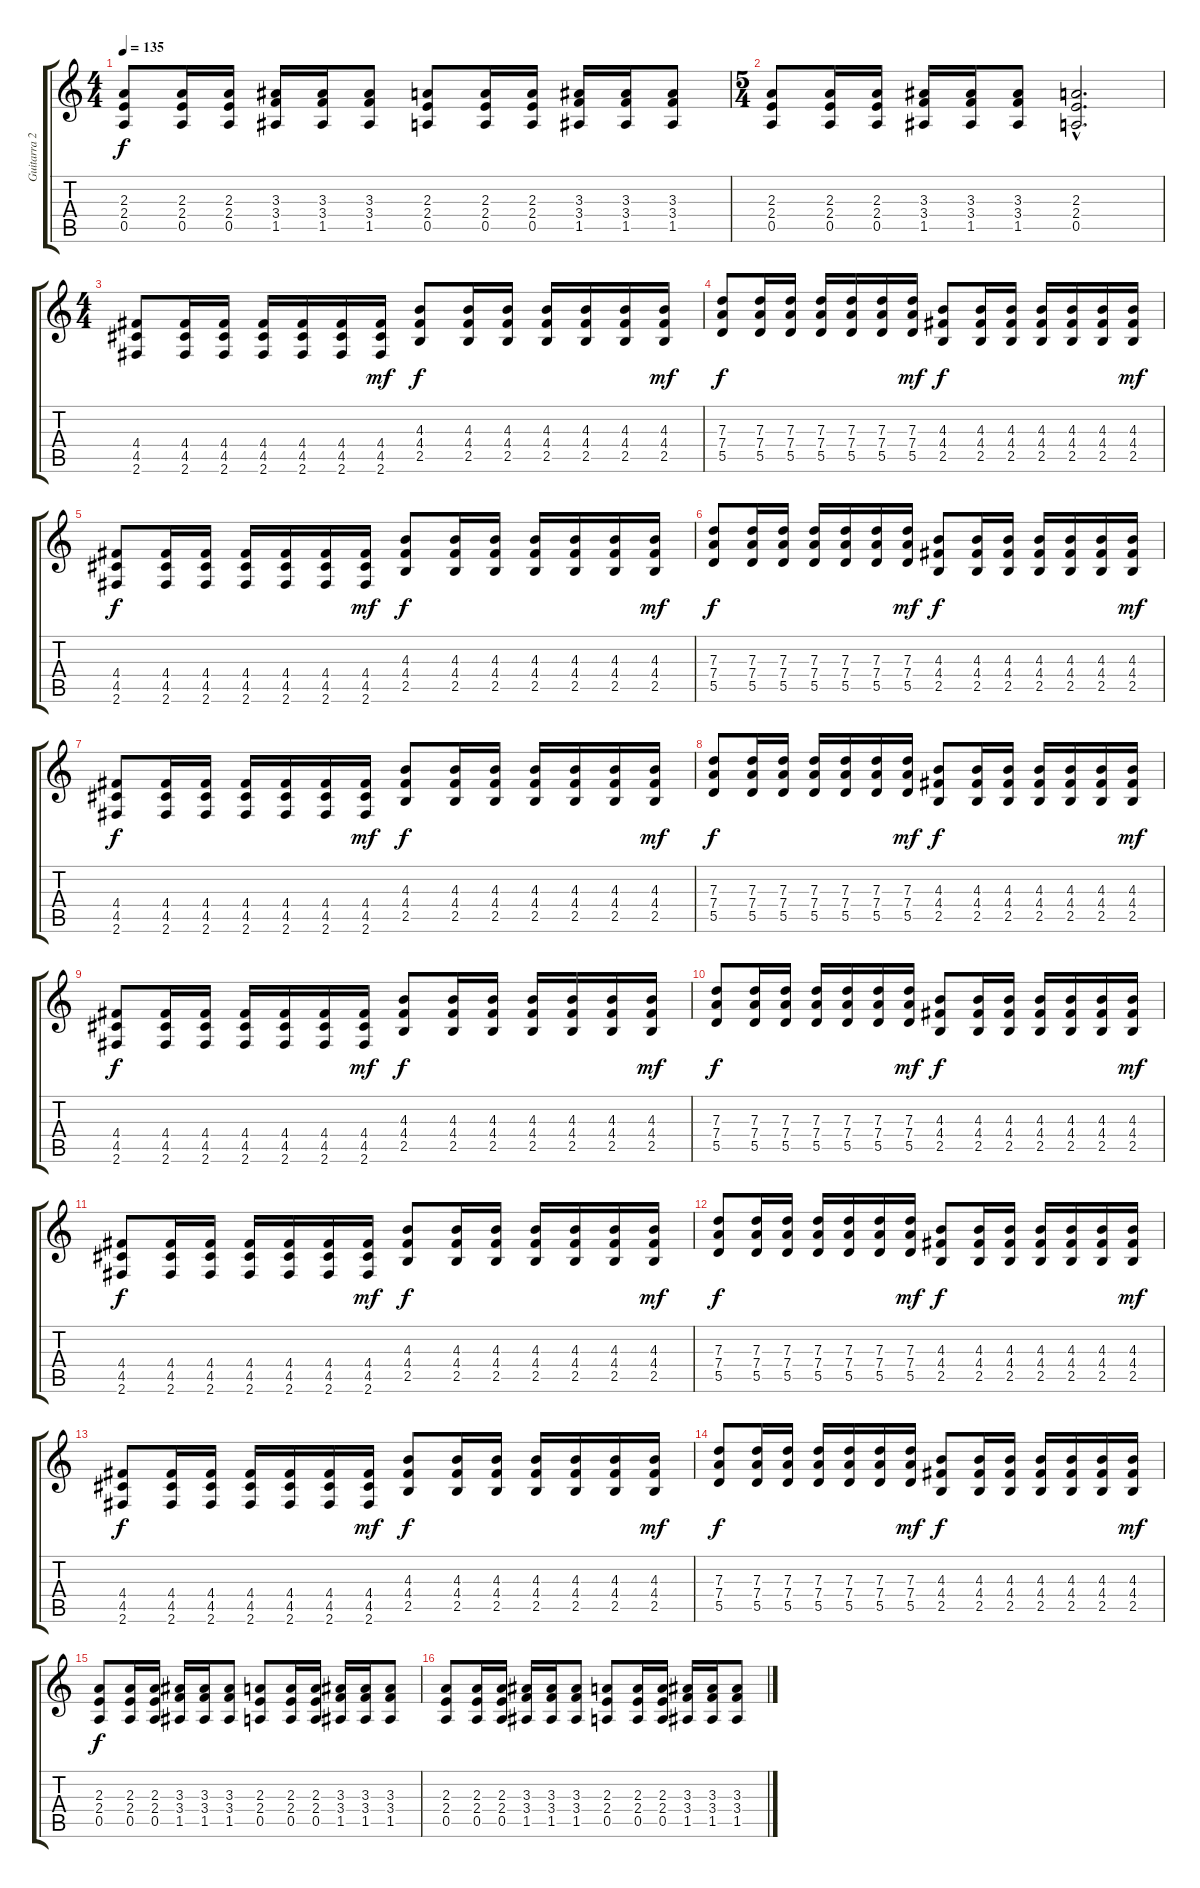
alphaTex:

\track ("Guitarra 2" "Guitarra 2") {instrument acousticguitarnylon}
\staff {score tabs}
\tuning (E4 B3 G3 D3 A2 E2) {hide}
\ts (4 4)
\tempo 135
\clef g2
\ks c
(2.3 2.4 0.5).8{dy f} (2.3 2.4 0.5).16 (2.3 2.4 0.5).16 (3.3 3.4 1.5).16 (3.3 3.4 1.5).16 (3.3 3.4 1.5).8 (2.3 2.4 0.5).8 (2.3 2.4 0.5).16 (2.3 2.4 0.5).16 (3.3 3.4 1.5).16 (3.3 3.4 1.5).16 (3.3 3.4 1.5).8 |
\ts (5 4)
(2.3 2.4 0.5).8 (2.3 2.4 0.5).16 (2.3 2.4 0.5).16 (3.3 3.4 1.5).16 (3.3 3.4 1.5).16 (3.3 3.4 1.5).8 (2.3{hac} 2.4{hac} 0.5{hac}).2{d} |
\ts (4 4)
(4.4 4.5 2.6).8 (4.4 4.5 2.6).16 (4.4 4.5 2.6).16 (4.4 4.5 2.6).16 (4.4 4.5 2.6).16 (4.4 4.5 2.6).16 (4.4 4.5 2.6).16{dy mf} (4.3 4.4 2.5).8{dy f} (4.3 4.4 2.5).16 (4.3 4.4 2.5).16 (4.3 4.4 2.5).16 (4.3 4.4 2.5).16 (4.3 4.4 2.5).16 (4.3 4.4 2.5).16{dy mf} |
(7.3 7.4 5.5).8{dy f} (7.3 7.4 5.5).16 (7.3 7.4 5.5).16 (7.3 7.4 5.5).16 (7.3 7.4 5.5).16 (7.3 7.4 5.5).16 (7.3 7.4 5.5).16{dy mf} (4.3 4.4 2.5).8{dy f} (4.3 4.4 2.5).16 (4.3 4.4 2.5).16 (4.3 4.4 2.5).16 (4.3 4.4 2.5).16 (4.3 4.4 2.5).16 (4.3 4.4 2.5).16{dy mf} |
(4.4 4.5 2.6).8{dy f} (4.4 4.5 2.6).16 (4.4 4.5 2.6).16 (4.4 4.5 2.6).16 (4.4 4.5 2.6).16 (4.4 4.5 2.6).16 (4.4 4.5 2.6).16{dy mf} (4.3 4.4 2.5).8{dy f} (4.3 4.4 2.5).16 (4.3 4.4 2.5).16 (4.3 4.4 2.5).16 (4.3 4.4 2.5).16 (4.3 4.4 2.5).16 (4.3 4.4 2.5).16{dy mf} |
(7.3 7.4 5.5).8{dy f} (7.3 7.4 5.5).16 (7.3 7.4 5.5).16 (7.3 7.4 5.5).16 (7.3 7.4 5.5).16 (7.3 7.4 5.5).16 (7.3 7.4 5.5).16{dy mf} (4.3 4.4 2.5).8{dy f} (4.3 4.4 2.5).16 (4.3 4.4 2.5).16 (4.3 4.4 2.5).16 (4.3 4.4 2.5).16 (4.3 4.4 2.5).16 (4.3 4.4 2.5).16{dy mf} |
(4.4 4.5 2.6).8{dy f} (4.4 4.5 2.6).16 (4.4 4.5 2.6).16 (4.4 4.5 2.6).16 (4.4 4.5 2.6).16 (4.4 4.5 2.6).16 (4.4 4.5 2.6).16{dy mf} (4.3 4.4 2.5).8{dy f} (4.3 4.4 2.5).16 (4.3 4.4 2.5).16 (4.3 4.4 2.5).16 (4.3 4.4 2.5).16 (4.3 4.4 2.5).16 (4.3 4.4 2.5).16{dy mf} |
(7.3 7.4 5.5).8{dy f} (7.3 7.4 5.5).16 (7.3 7.4 5.5).16 (7.3 7.4 5.5).16 (7.3 7.4 5.5).16 (7.3 7.4 5.5).16 (7.3 7.4 5.5).16{dy mf} (4.3 4.4 2.5).8{dy f} (4.3 4.4 2.5).16 (4.3 4.4 2.5).16 (4.3 4.4 2.5).16 (4.3 4.4 2.5).16 (4.3 4.4 2.5).16 (4.3 4.4 2.5).16{dy mf} |
(4.4 4.5 2.6).8{dy f} (4.4 4.5 2.6).16 (4.4 4.5 2.6).16 (4.4 4.5 2.6).16 (4.4 4.5 2.6).16 (4.4 4.5 2.6).16 (4.4 4.5 2.6).16{dy mf} (4.3 4.4 2.5).8{dy f} (4.3 4.4 2.5).16 (4.3 4.4 2.5).16 (4.3 4.4 2.5).16 (4.3 4.4 2.5).16 (4.3 4.4 2.5).16 (4.3 4.4 2.5).16{dy mf} |
(7.3 7.4 5.5).8{dy f} (7.3 7.4 5.5).16 (7.3 7.4 5.5).16 (7.3 7.4 5.5).16 (7.3 7.4 5.5).16 (7.3 7.4 5.5).16 (7.3 7.4 5.5).16{dy mf} (4.3 4.4 2.5).8{dy f} (4.3 4.4 2.5).16 (4.3 4.4 2.5).16 (4.3 4.4 2.5).16 (4.3 4.4 2.5).16 (4.3 4.4 2.5).16 (4.3 4.4 2.5).16{dy mf} |
(4.4 4.5 2.6).8{dy f} (4.4 4.5 2.6).16 (4.4 4.5 2.6).16 (4.4 4.5 2.6).16 (4.4 4.5 2.6).16 (4.4 4.5 2.6).16 (4.4 4.5 2.6).16{dy mf} (4.3 4.4 2.5).8{dy f} (4.3 4.4 2.5).16 (4.3 4.4 2.5).16 (4.3 4.4 2.5).16 (4.3 4.4 2.5).16 (4.3 4.4 2.5).16 (4.3 4.4 2.5).16{dy mf} |
(7.3 7.4 5.5).8{dy f} (7.3 7.4 5.5).16 (7.3 7.4 5.5).16 (7.3 7.4 5.5).16 (7.3 7.4 5.5).16 (7.3 7.4 5.5).16 (7.3 7.4 5.5).16{dy mf} (4.3 4.4 2.5).8{dy f} (4.3 4.4 2.5).16 (4.3 4.4 2.5).16 (4.3 4.4 2.5).16 (4.3 4.4 2.5).16 (4.3 4.4 2.5).16 (4.3 4.4 2.5).16{dy mf} |
(4.4 4.5 2.6).8{dy f} (4.4 4.5 2.6).16 (4.4 4.5 2.6).16 (4.4 4.5 2.6).16 (4.4 4.5 2.6).16 (4.4 4.5 2.6).16 (4.4 4.5 2.6).16{dy mf} (4.3 4.4 2.5).8{dy f} (4.3 4.4 2.5).16 (4.3 4.4 2.5).16 (4.3 4.4 2.5).16 (4.3 4.4 2.5).16 (4.3 4.4 2.5).16 (4.3 4.4 2.5).16{dy mf} |
(7.3 7.4 5.5).8{dy f} (7.3 7.4 5.5).16 (7.3 7.4 5.5).16 (7.3 7.4 5.5).16 (7.3 7.4 5.5).16 (7.3 7.4 5.5).16 (7.3 7.4 5.5).16{dy mf} (4.3 4.4 2.5).8{dy f} (4.3 4.4 2.5).16 (4.3 4.4 2.5).16 (4.3 4.4 2.5).16 (4.3 4.4 2.5).16 (4.3 4.4 2.5).16 (4.3 4.4 2.5).16{dy mf} |
(2.3 2.4 0.5).8{dy f} (2.3 2.4 0.5).16 (2.3 2.4 0.5).16 (3.3 3.4 1.5).16 (3.3 3.4 1.5).16 (3.3 3.4 1.5).8 (2.3 2.4 0.5).8 (2.3 2.4 0.5).16 (2.3 2.4 0.5).16 (3.3 3.4 1.5).16 (3.3 3.4 1.5).16 (3.3 3.4 1.5).8 |
(2.3 2.4 0.5).8 (2.3 2.4 0.5).16 (2.3 2.4 0.5).16 (3.3 3.4 1.5).16 (3.3 3.4 1.5).16 (3.3 3.4 1.5).8 (2.3 2.4 0.5).8 (2.3 2.4 0.5).16 (2.3 2.4 0.5).16 (3.3 3.4 1.5).16 (3.3 3.4 1.5).16 (3.3 3.4 1.5).8
